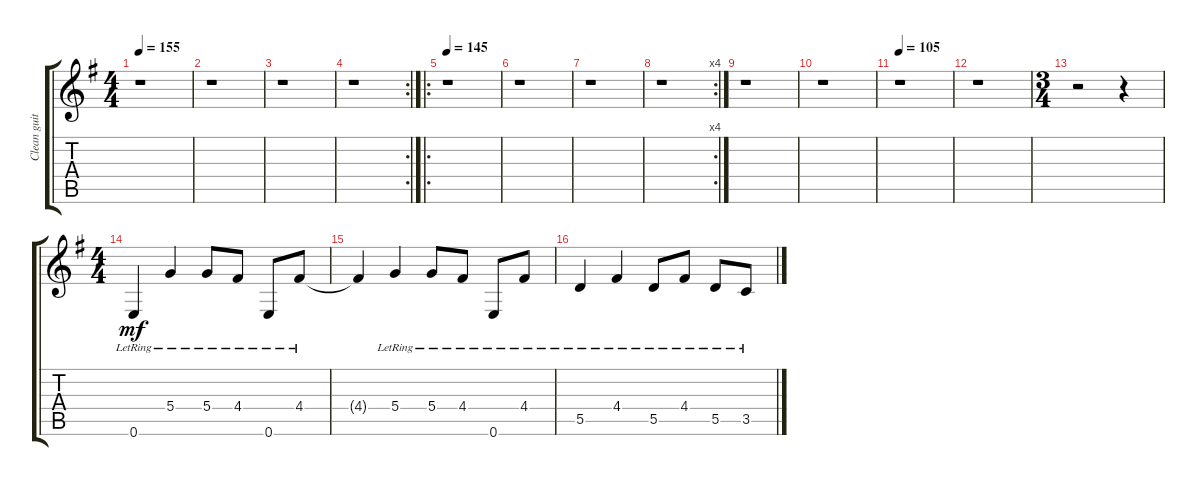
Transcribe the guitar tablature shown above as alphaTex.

\track ("Clean guitar 2" "Clean guit") {instrument electricguitarclean}
\staff {score tabs}
\tuning (E4 B3 G3 D3 A2 E2) {hide}
\ts (4 4)
\tempo 155
\clef g2
\ks g
r.1{dy mf} |
r.1 |
r.1 |
\rc 2
r.1 |
\ro
\tempo 145
r.1 |
r.1 |
r.1 |
\rc 4
r.1 |
r.1 |
r.1 |
\tempo 105
r.1 |
r.1 |
\ts (3 4)
r.2 r.4 |
\ts (4 4)
0.6{lr}.4 5.4{lr}.4 5.4{lr}.8 4.4{lr}.8 0.6{lr}.8 4.4{lr}.8 |
4.4{t}.4 5.4{lr}.4 5.4{lr}.8 4.4{lr}.8 0.6{lr}.8 4.4{lr}.8 |
5.5{lr}.4 4.4{lr}.4 5.5{lr}.8 4.4{lr}.8 5.5{lr}.8 3.5{lr}.8
